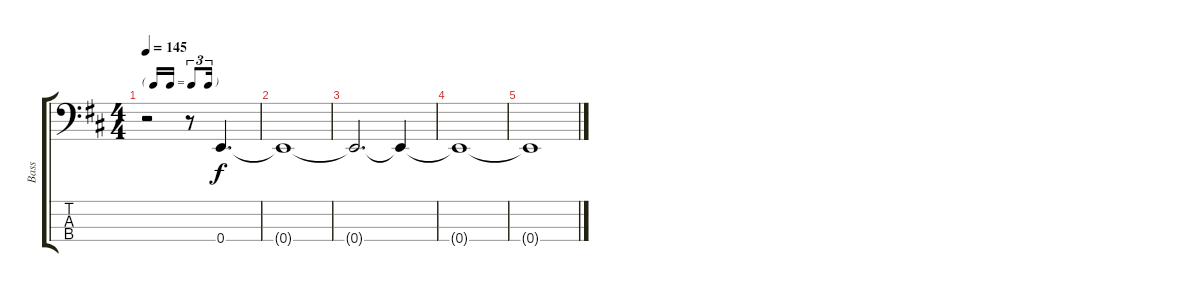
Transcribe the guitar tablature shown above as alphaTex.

\track ("Bass" "Bass") {instrument electricbassfinger}
\staff {score tabs}
\tuning (G2 D2 A1 E1) {hide}
\ts (4 4)
\tf triplet16th
\tempo 145
\clef f4
\ks d
r.2{dy f} r.8 0.4.4{d} |
0.4{t}.1 |
0.4{t}.2{d} 0.4{t}.4 |
0.4{t}.1 |
0.4{t}.1
